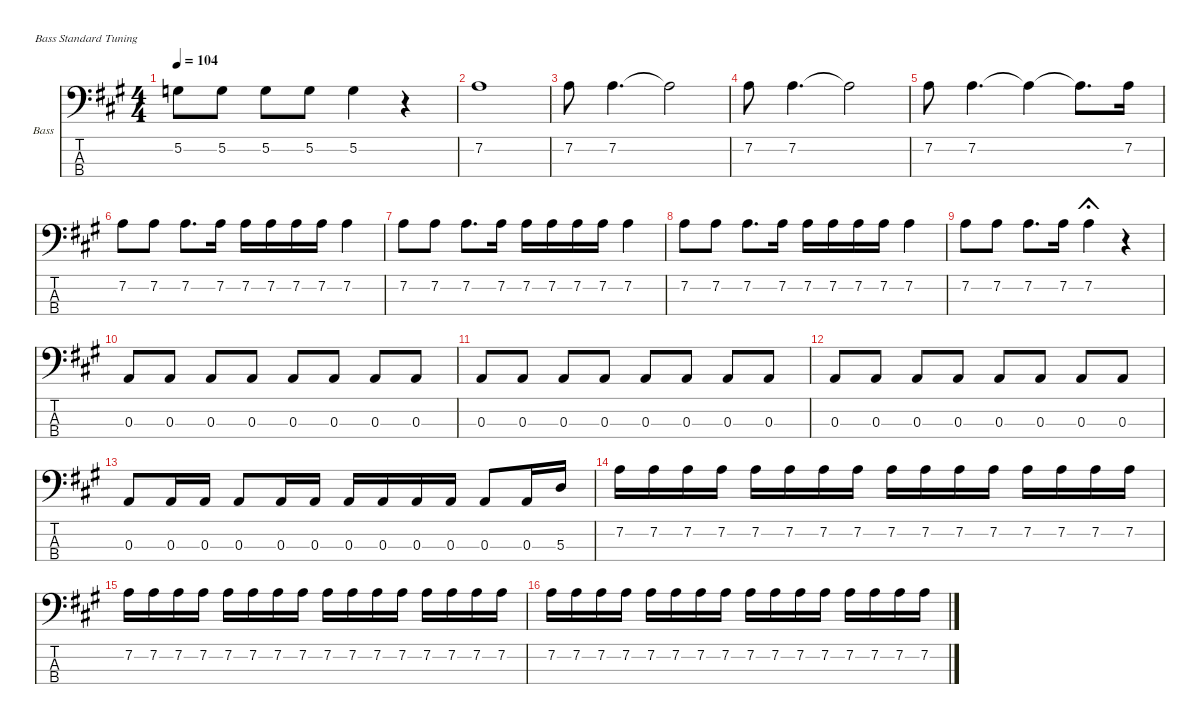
\defaultSystemsLayout 1
\hideDynamics
\bracketExtendMode nobrackets
\firstSystemTrackNameOrientation horizontal
\otherSystemsTrackNameOrientation horizontal
\track ("Electric Bass" "Bass") {instrument electricbassfinger}
\staff {score tabs}
\tuning (G2 D2 A1 E1)
\ts (4 4)
\beaming (8 2 2 2 2)
\tempo 104
\clef f4
\ks a
5.2{acc forcenatural}.8{dy f beam Down} 5.2{acc forcenatural}.8{beam Down} 5.2{acc forcenatural}.8{beam Down} 5.2{acc forcenatural}.8{beam Down} 5.2{acc forcenatural}.4{beam Down} r.4{beam Down} |
7.2{acc forcenatural}.1{beam Down} |
7.2{acc forcenatural}.8{beam Down} 7.2{acc forcenatural}.4{d beam Down} 7.2{t acc forcenatural}.2{beam Down} |
7.2{acc forcenatural}.8{beam Down} 7.2{acc forcenatural}.4{d beam Down} 7.2{t acc forcenatural}.2{beam Down} |
7.2{acc forcenatural}.8{beam Down} 7.2{acc forcenatural}.4{d beam Down} 7.2{t acc forcenatural}.4{beam Down} 7.2{t acc forcenatural}.8{d beam Down} 7.2{acc forcenatural}.16{beam Down} |
7.2{acc forcenatural}.8{beam Down} 7.2{acc forcenatural}.8{beam Down} 7.2{acc forcenatural}.8{d beam Down} 7.2{acc forcenatural}.16{beam Down} 7.2{acc forcenatural}.16{beam Down} 7.2{acc forcenatural}.16{beam Down} 7.2{acc forcenatural}.16{beam Down} 7.2{acc forcenatural}.16{beam Down} 7.2{acc forcenatural}.4{beam Down} |
7.2{acc forcenatural}.8{beam Down} 7.2{acc forcenatural}.8{beam Down} 7.2{acc forcenatural}.8{d beam Down} 7.2{acc forcenatural}.16{beam Down} 7.2{acc forcenatural}.16{beam Down} 7.2{acc forcenatural}.16{beam Down} 7.2{acc forcenatural}.16{beam Down} 7.2{acc forcenatural}.16{beam Down} 7.2{acc forcenatural}.4{beam Down} |
7.2{acc forcenatural}.8{beam Down} 7.2{acc forcenatural}.8{beam Down} 7.2{acc forcenatural}.8{d beam Down} 7.2{acc forcenatural}.16{beam Down} 7.2{acc forcenatural}.16{beam Down} 7.2{acc forcenatural}.16{beam Down} 7.2{acc forcenatural}.16{beam Down} 7.2{acc forcenatural}.16{beam Down} 7.2{acc forcenatural}.4{beam Down} |
7.2{acc forcenatural}.8{beam Down} 7.2{acc forcenatural}.8{beam Down} 7.2{acc forcenatural}.8{d beam Down} 7.2{acc forcenatural}.16{beam Down} 7.2{acc forcenatural}.4{fermata (short 0) beam Down} r.4{beam Down} |
0.3{acc forcenatural}.8{beam Up} 0.3{acc forcenatural}.8{beam Up} 0.3{acc forcenatural}.8{beam Up} 0.3{acc forcenatural}.8{beam Up} 0.3{acc forcenatural}.8{beam Up} 0.3{acc forcenatural}.8{beam Up} 0.3{acc forcenatural}.8{beam Up} 0.3{acc forcenatural}.8{beam Up} |
0.3{acc forcenatural}.8{beam Up} 0.3{acc forcenatural}.8{beam Up} 0.3{acc forcenatural}.8{beam Up} 0.3{acc forcenatural}.8{beam Up} 0.3{acc forcenatural}.8{beam Up} 0.3{acc forcenatural}.8{beam Up} 0.3{acc forcenatural}.8{beam Up} 0.3{acc forcenatural}.8{beam Up} |
0.3{acc forcenatural}.8{beam Up} 0.3{acc forcenatural}.8{beam Up} 0.3{acc forcenatural}.8{beam Up} 0.3{acc forcenatural}.8{beam Up} 0.3{acc forcenatural}.8{beam Up} 0.3{acc forcenatural}.8{beam Up} 0.3{acc forcenatural}.8{beam Up} 0.3{acc forcenatural}.8{beam Up} |
0.3{acc forcenatural}.8{beam Up} 0.3{acc forcenatural}.16{beam Up} 0.3{acc forcenatural}.16{beam Up} 0.3{acc forcenatural}.8{beam Up} 0.3{acc forcenatural}.16{beam Up} 0.3{acc forcenatural}.16{beam Up} 0.3{acc forcenatural}.16{beam Up} 0.3{acc forcenatural}.16{beam Up} 0.3{acc forcenatural}.16{beam Up} 0.3{acc forcenatural}.16{beam Up} 0.3{acc forcenatural}.8{beam Up} 0.3{acc forcenatural}.16{beam Up} 5.3{acc forcenatural}.16{beam Up} |
7.2{acc forcenatural}.16{beam Down} 7.2{acc forcenatural}.16{beam Down} 7.2{acc forcenatural}.16{beam Down} 7.2{acc forcenatural}.16{beam Down} 7.2{acc forcenatural}.16{beam Down} 7.2{acc forcenatural}.16{beam Down} 7.2{acc forcenatural}.16{beam Down} 7.2{acc forcenatural}.16{beam Down} 7.2{acc forcenatural}.16{beam Down} 7.2{acc forcenatural}.16{beam Down} 7.2{acc forcenatural}.16{beam Down} 7.2{acc forcenatural}.16{beam Down} 7.2{acc forcenatural}.16{beam Down} 7.2{acc forcenatural}.16{beam Down} 7.2{acc forcenatural}.16{beam Down} 7.2{acc forcenatural}.16{beam Down} |
7.2{acc forcenatural}.16{beam Down} 7.2{acc forcenatural}.16{beam Down} 7.2{acc forcenatural}.16{beam Down} 7.2{acc forcenatural}.16{beam Down} 7.2{acc forcenatural}.16{beam Down} 7.2{acc forcenatural}.16{beam Down} 7.2{acc forcenatural}.16{beam Down} 7.2{acc forcenatural}.16{beam Down} 7.2{acc forcenatural}.16{beam Down} 7.2{acc forcenatural}.16{beam Down} 7.2{acc forcenatural}.16{beam Down} 7.2{acc forcenatural}.16{beam Down} 7.2{acc forcenatural}.16{beam Down} 7.2{acc forcenatural}.16{beam Down} 7.2{acc forcenatural}.16{beam Down} 7.2{acc forcenatural}.16{beam Down} |
7.2{acc forcenatural}.16{beam Down} 7.2{acc forcenatural}.16{beam Down} 7.2{acc forcenatural}.16{beam Down} 7.2{acc forcenatural}.16{beam Down} 7.2{acc forcenatural}.16{beam Down} 7.2{acc forcenatural}.16{beam Down} 7.2{acc forcenatural}.16{beam Down} 7.2{acc forcenatural}.16{beam Down} 7.2{acc forcenatural}.16{beam Down} 7.2{acc forcenatural}.16{beam Down} 7.2{acc forcenatural}.16{beam Down} 7.2{acc forcenatural}.16{beam Down} 7.2{acc forcenatural}.16{beam Down} 7.2{acc forcenatural}.16{beam Down} 7.2{acc forcenatural}.16{beam Down} 7.2{acc forcenatural}.16{beam Down}
